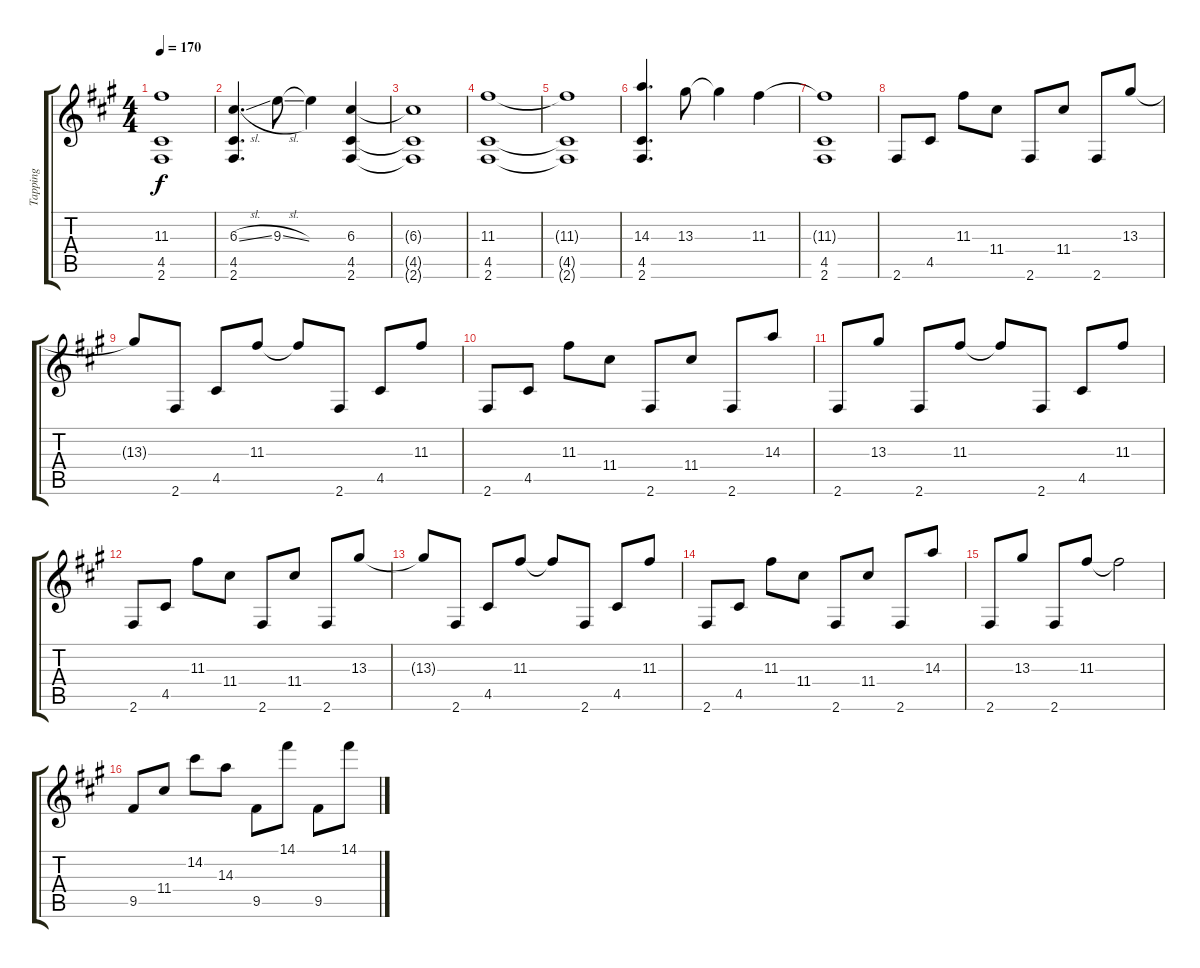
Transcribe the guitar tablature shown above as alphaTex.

\track ("Tapping" "Tapping") {instrument acousticguitarsteel}
\staff {score tabs}
\tuning (E4 B3 G3 D3 A2 E2) {hide}
\ts (4 4)
\tempo 170
\clef g2
\ks f#minor
(11.3{t} 4.5{t} 2.6{t}).1{dy f} |
(6.3{sl} 4.5 2.6).4{d} 9.3{sl}.8 9.3{t}.4 (6.3 4.5 2.6).4 |
(6.3{t} 4.5{t} 2.6{t}).1 |
(11.3 4.5 2.6).1 |
(11.3{t} 4.5{t} 2.6{t}).1 |
(14.3 4.5 2.6).4{d} 13.3.8 13.3{t}.4 11.3.4 |
(11.3{t} 4.5 2.6).1 |
2.6.8 4.5.8 11.3.8 11.4.8 2.6.8 11.4.8 2.6.8 13.3.8 |
13.3{t}.8 2.6.8 4.5.8 11.3.8 11.3{t}.8 2.6.8 4.5.8 11.3.8 |
2.6.8 4.5.8 11.3.8 11.4.8 2.6.8 11.4.8 2.6.8 14.3.8 |
2.6.8 13.3.8 2.6.8 11.3.8 11.3{t}.8 2.6.8 4.5.8 11.3.8 |
2.6.8 4.5.8 11.3.8 11.4.8 2.6.8 11.4.8 2.6.8 13.3.8 |
13.3{t}.8 2.6.8 4.5.8 11.3.8 11.3{t}.8 2.6.8 4.5.8 11.3.8 |
2.6.8 4.5.8 11.3.8 11.4.8 2.6.8 11.4.8 2.6.8 14.3.8 |
2.6.8 13.3.8 2.6.8 11.3.8 11.3{t}.2 |
9.5.8 11.4.8 14.2.8 14.3.8 9.5.8 14.1.8 9.5.8 14.1.8
